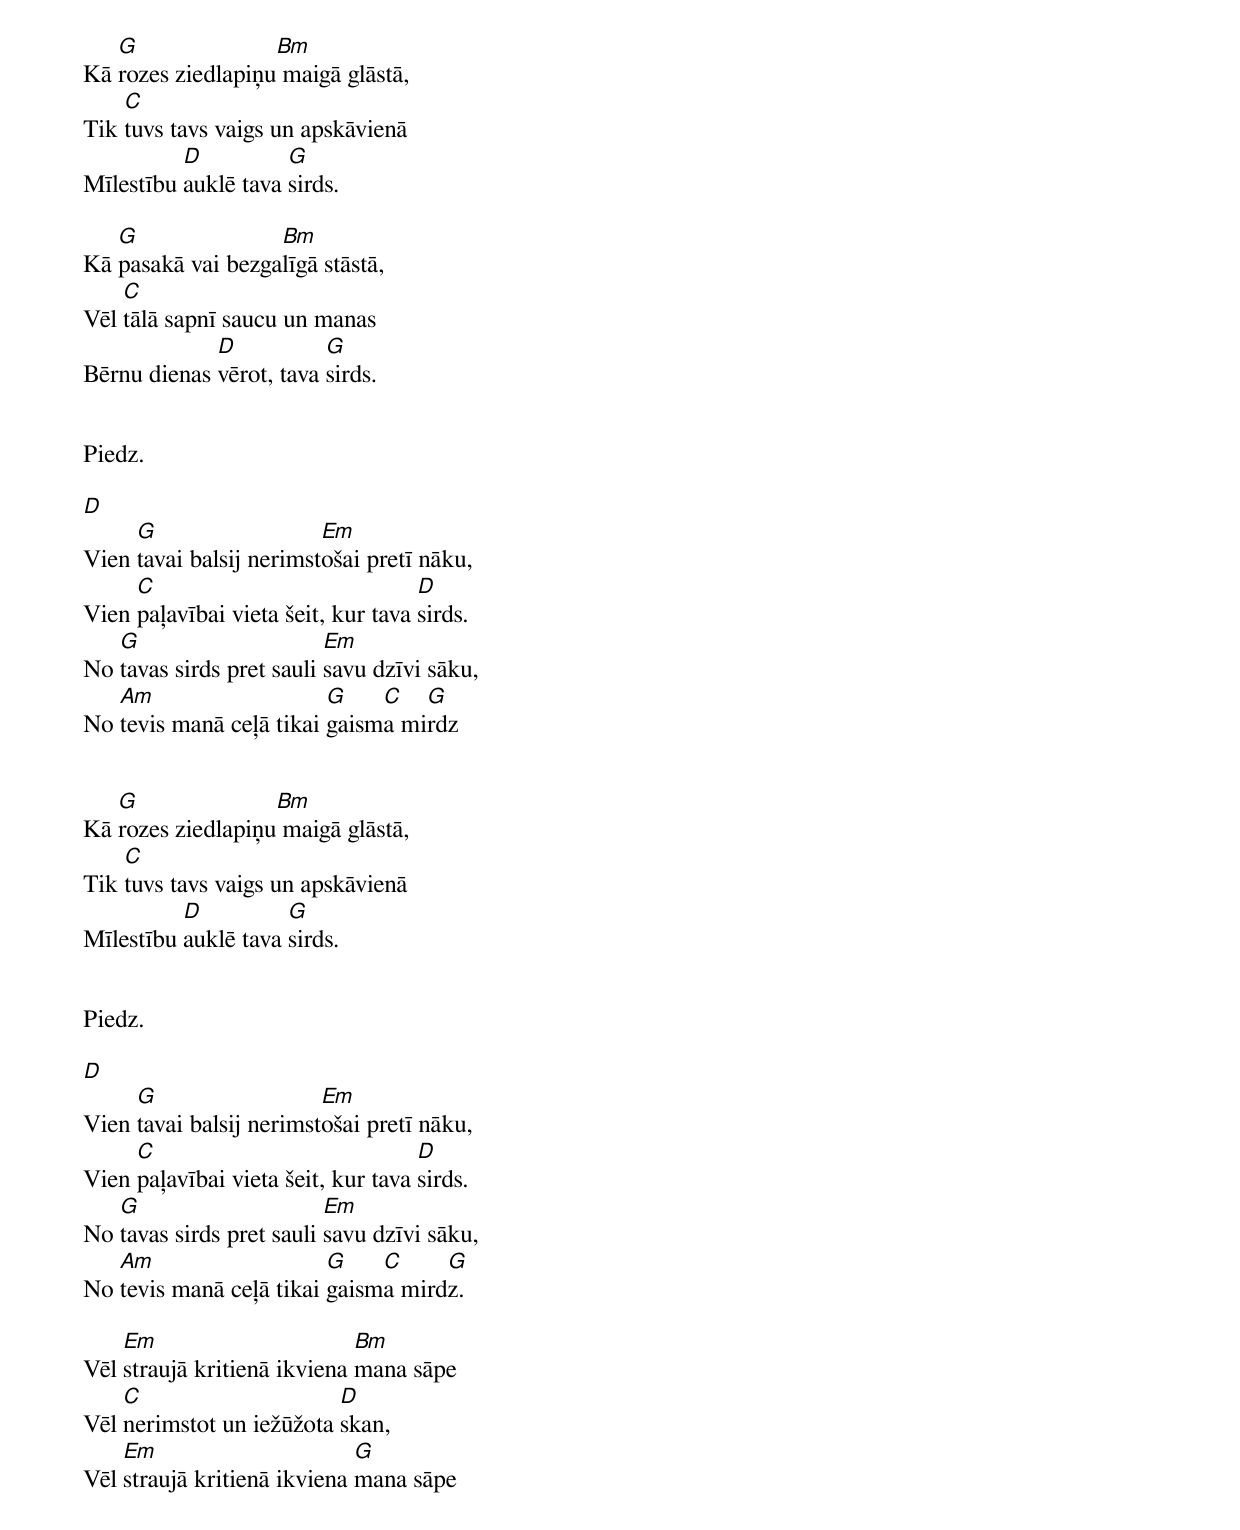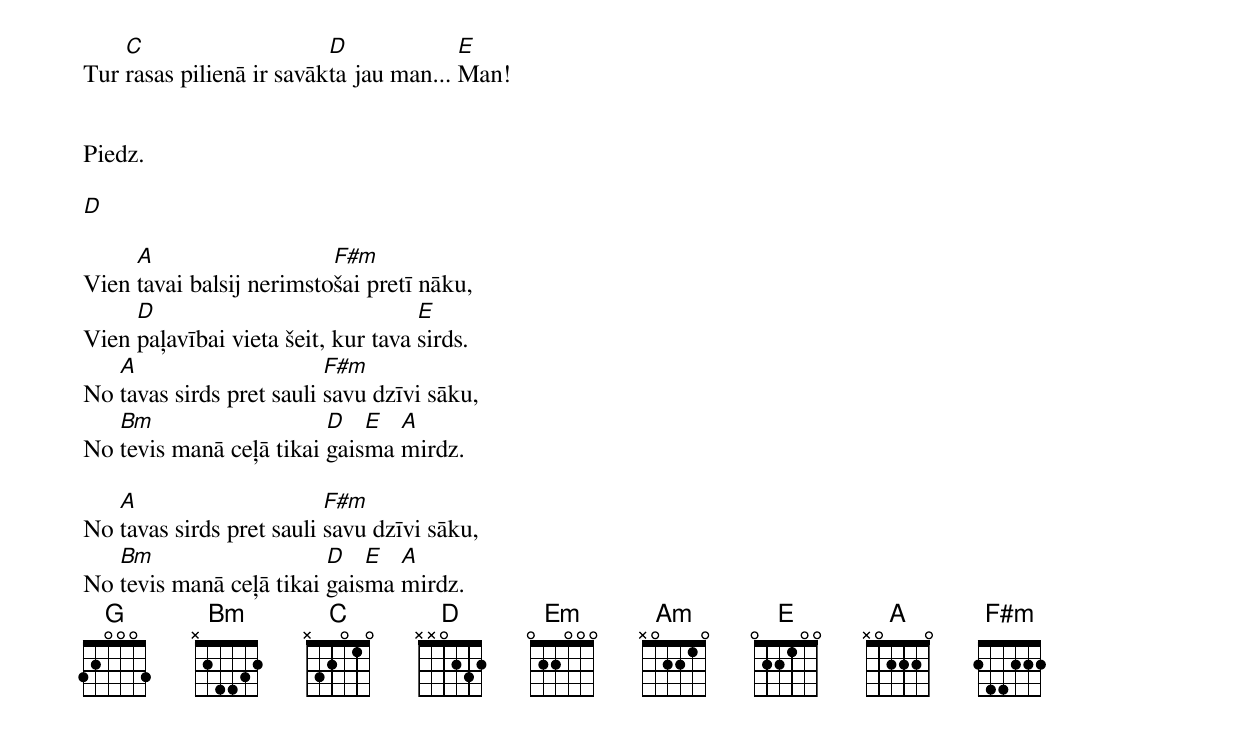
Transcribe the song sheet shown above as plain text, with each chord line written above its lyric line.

   G               Bm
Kā rozes ziedlapiņu maigā glāstā,
    C
Tik tuvs tavs vaigs un apskāvienā
          D          G
Mīlestību auklē tava sirds.

   G               Bm
Kā pasakā vai bezgalīgā stāstā,
    C
Vēl tālā sapnī saucu un manas
             D           G
Bērnu dienas vērot, tava sirds.


Piedz.

D
     G                   Em
Vien tavai balsij nerimstošai pretī nāku,
     C                              D
Vien paļavībai vieta šeit, kur tava sirds.
   G                      Em
No tavas sirds pret sauli savu dzīvi sāku,
   Am                    G    C   G
No tevis manā ceļā tikai gaisma mirdz


   G               Bm
Kā rozes ziedlapiņu maigā glāstā,
    C
Tik tuvs tavs vaigs un apskāvienā
          D          G
Mīlestību auklē tava sirds.


Piedz.

D
     G                   Em
Vien tavai balsij nerimstošai pretī nāku,
     C                              D
Vien paļavībai vieta šeit, kur tava sirds.
   G                      Em
No tavas sirds pret sauli savu dzīvi sāku,
   Am                    G    C     G
No tevis manā ceļā tikai gaisma mirdz.

    Em                       Bm
Vēl straujā kritienā ikviena mana sāpe
    C                     D
Vēl nerimstot un iežūžota skan,
    Em                       G
Vēl straujā kritienā ikviena mana sāpe
    C                     D             E
Tur rasas pilienā ir savākta jau man... Man!


Piedz.

D

     A                    F#m
Vien tavai balsij nerimstošai pretī nāku,
     D                              E
Vien paļavībai vieta šeit, kur tava sirds.
   A                      F#m
No tavas sirds pret sauli savu dzīvi sāku,
   Bm                    D   E  A
No tevis manā ceļā tikai gaisma mirdz.

   A                      F#m
No tavas sirds pret sauli savu dzīvi sāku,
   Bm                    D   E  A
No tevis manā ceļā tikai gaisma mirdz.
